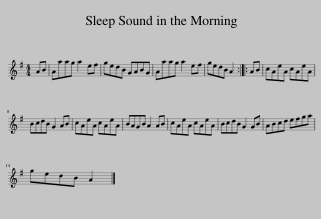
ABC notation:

X:1
L:1/8
M:4/4
I:linebreak $
K:G
V:1 treble
V:1
 AB | Aaag a2 ef | gedB GABG | Aaag a2 ef | gedB A2 :: %5
 AB | cAeA cAeA |$ BcdB G2 AB | cAeA cAeA | BAGB A2 AB | %10
 cAeA cAeA | BcdB G2 GB | ABcd efga |$ gedB A2 |] %14
